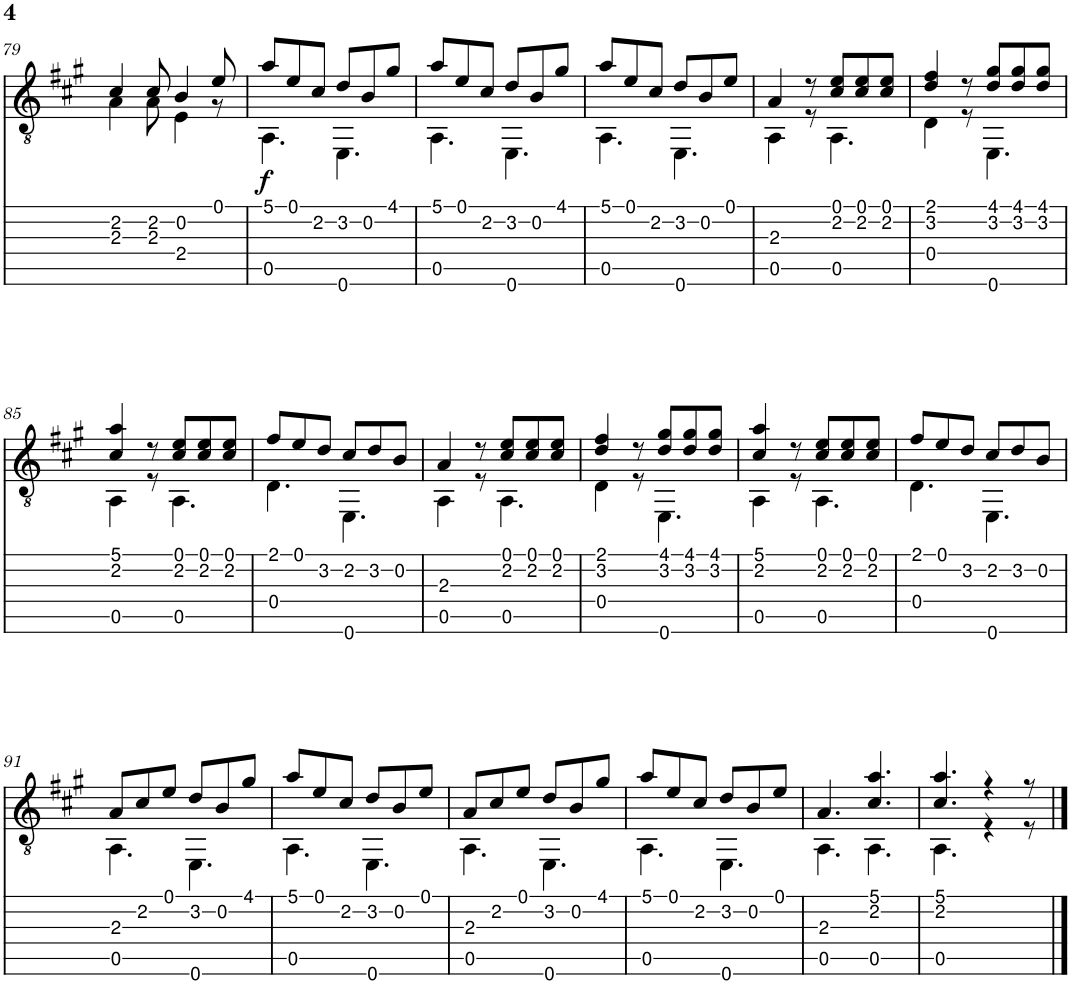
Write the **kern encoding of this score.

**kern	**kern	**dynam
*part1	*part1	*part1
*staff2	*staff1	*staff1/2
*I"Classical Guitar	*	*
!!LO:PB:g=z
*	*clefGv2	*
*k[f#c#g#]	*k[f#c#g#]	*
*A:	*A:	*
*M6/8	*M6/8	*
=79	=79	=79
*^	*^	*
4c#	4A	4c#/	4A\	.
8c#	8A	8c#/	8A\	.
4B	4E	4B/	4E\	.
8e	8r	8e/	8r	.
=80	=80	=80	=80	=80
!	!	!	!	!LO:DY:b
8aL	4.AA	8a/L	4.AA\	f
8e	.	8e/	.	.
8c#J	.	8c#/J	.	.
8dL	4.EE	8d/L	4.EE\	.
8B	.	8B/	.	.
8g#J	.	8g#/J	.	.
=81	=81	=81	=81	=81
8aL	4.AA	8a/L	4.AA\	.
8e	.	8e/	.	.
8c#J	.	8c#/J	.	.
8dL	4.EE	8d/L	4.EE\	.
8B	.	8B/	.	.
8g#J	.	8g#/J	.	.
=82	=82	=82	=82	=82
8aL	4.AA	8a/L	4.AA\	.
8e	.	8e/	.	.
8c#J	.	8c#/J	.	.
8dL	4.EE	8d/L	4.EE\	.
8B	.	8B/	.	.
8eJ	.	8e/J	.	.
=83	=83	=83	=83	=83
4A	4AA	4A/	4AA\	.
8r	8r	8r	8r	.
8c#\ 8e\L	4.AA	8c#/ 8e/L	4.AA\	.
8c#\ 8e\	.	8c#/ 8e/	.	.
8c#\ 8e\J	.	8c#/ 8e/J	.	.
=84	=84	=84	=84	=84
4d 4f#	4D	4d/ 4f#/	4D\	.
8r	8r	8r	8r	.
8d\ 8g#\L	4.EE	8d/ 8g#/L	4.EE\	.
8d\ 8g#\	.	8d/ 8g#/	.	.
8d\ 8g#\J	.	8d/ 8g#/J	.	.
!!LO:LB:g=z	!!
=85	=85	=85	=85	=85
4c# 4a	4AA	4c#/ 4a/	4AA\	.
8r	8r	8r	8r	.
8c#\ 8e\L	4.AA	8c#/ 8e/L	4.AA\	.
8c#\ 8e\	.	8c#/ 8e/	.	.
8c#\ 8e\J	.	8c#/ 8e/J	.	.
=86	=86	=86	=86	=86
8f#L	4.D	8f#/L	4.D\	.
8e	.	8e/	.	.
8dJ	.	8d/J	.	.
8c#L	4.EE	8c#/L	4.EE\	.
8d	.	8d/	.	.
8BJ	.	8B/J	.	.
=87	=87	=87	=87	=87
4A	4AA	4A/	4AA\	.
8r	8r	8r	8r	.
8c#\ 8e\L	4.AA	8c#/ 8e/L	4.AA\	.
8c#\ 8e\	.	8c#/ 8e/	.	.
8c#\ 8e\J	.	8c#/ 8e/J	.	.
=88	=88	=88	=88	=88
4d 4f#	4D	4d/ 4f#/	4D\	.
8r	8r	8r	8r	.
8d\ 8g#\L	4.EE	8d/ 8g#/L	4.EE\	.
8d\ 8g#\	.	8d/ 8g#/	.	.
8d\ 8g#\J	.	8d/ 8g#/J	.	.
=89	=89	=89	=89	=89
4c# 4a	4AA	4c#/ 4a/	4AA\	.
8r	8r	8r	8r	.
8c#\ 8e\L	4.AA	8c#/ 8e/L	4.AA\	.
8c#\ 8e\	.	8c#/ 8e/	.	.
8c#\ 8e\J	.	8c#/ 8e/J	.	.
=90	=90	=90	=90	=90
8f#L	4.D	8f#/L	4.D\	.
8e	.	8e/	.	.
8dJ	.	8d/J	.	.
8c#L	4.EE	8c#/L	4.EE\	.
8d	.	8d/	.	.
8BJ	.	8B/J	.	.
!!LO:LB:g=z	!!
=91	=91	=91	=91	=91
8AL	4.AA	8A/L	4.AA\	.
8c#	.	8c#/	.	.
8eJ	.	8e/J	.	.
8dL	4.EE	8d/L	4.EE\	.
8B	.	8B/	.	.
8g#J	.	8g#/J	.	.
=92	=92	=92	=92	=92
8aL	4.AA	8a/L	4.AA\	.
8e	.	8e/	.	.
8c#J	.	8c#/J	.	.
8dL	4.EE	8d/L	4.EE\	.
8B	.	8B/	.	.
8eJ	.	8e/J	.	.
=93	=93	=93	=93	=93
8AL	4.AA	8A/L	4.AA\	.
8c#	.	8c#/	.	.
8eJ	.	8e/J	.	.
8dL	4.EE	8d/L	4.EE\	.
8B	.	8B/	.	.
8g#J	.	8g#/J	.	.
=94	=94	=94	=94	=94
8aL	4.AA	8a/L	4.AA\	.
8e	.	8e/	.	.
8c#J	.	8c#/J	.	.
8dL	4.EE	8d/L	4.EE\	.
8B	.	8B/	.	.
8eJ	.	8e/J	.	.
=95	=95	=95	=95	=95
4.A	4.AA	4.A/	4.AA\	.
4.c# 4.a	4.AA	4.c#/ 4.a/	4.AA\	.
=96	=96	=96	=96	=96
4.c# 4.a	4.AA	4.c#/ 4.a/	4.AA\	.
4r	4r	4r	4r	.
8r	8r	8r	8r	.
*v	*v	*	*	*
*	*v	*v	*
==	==	==
*-	*-	*-
